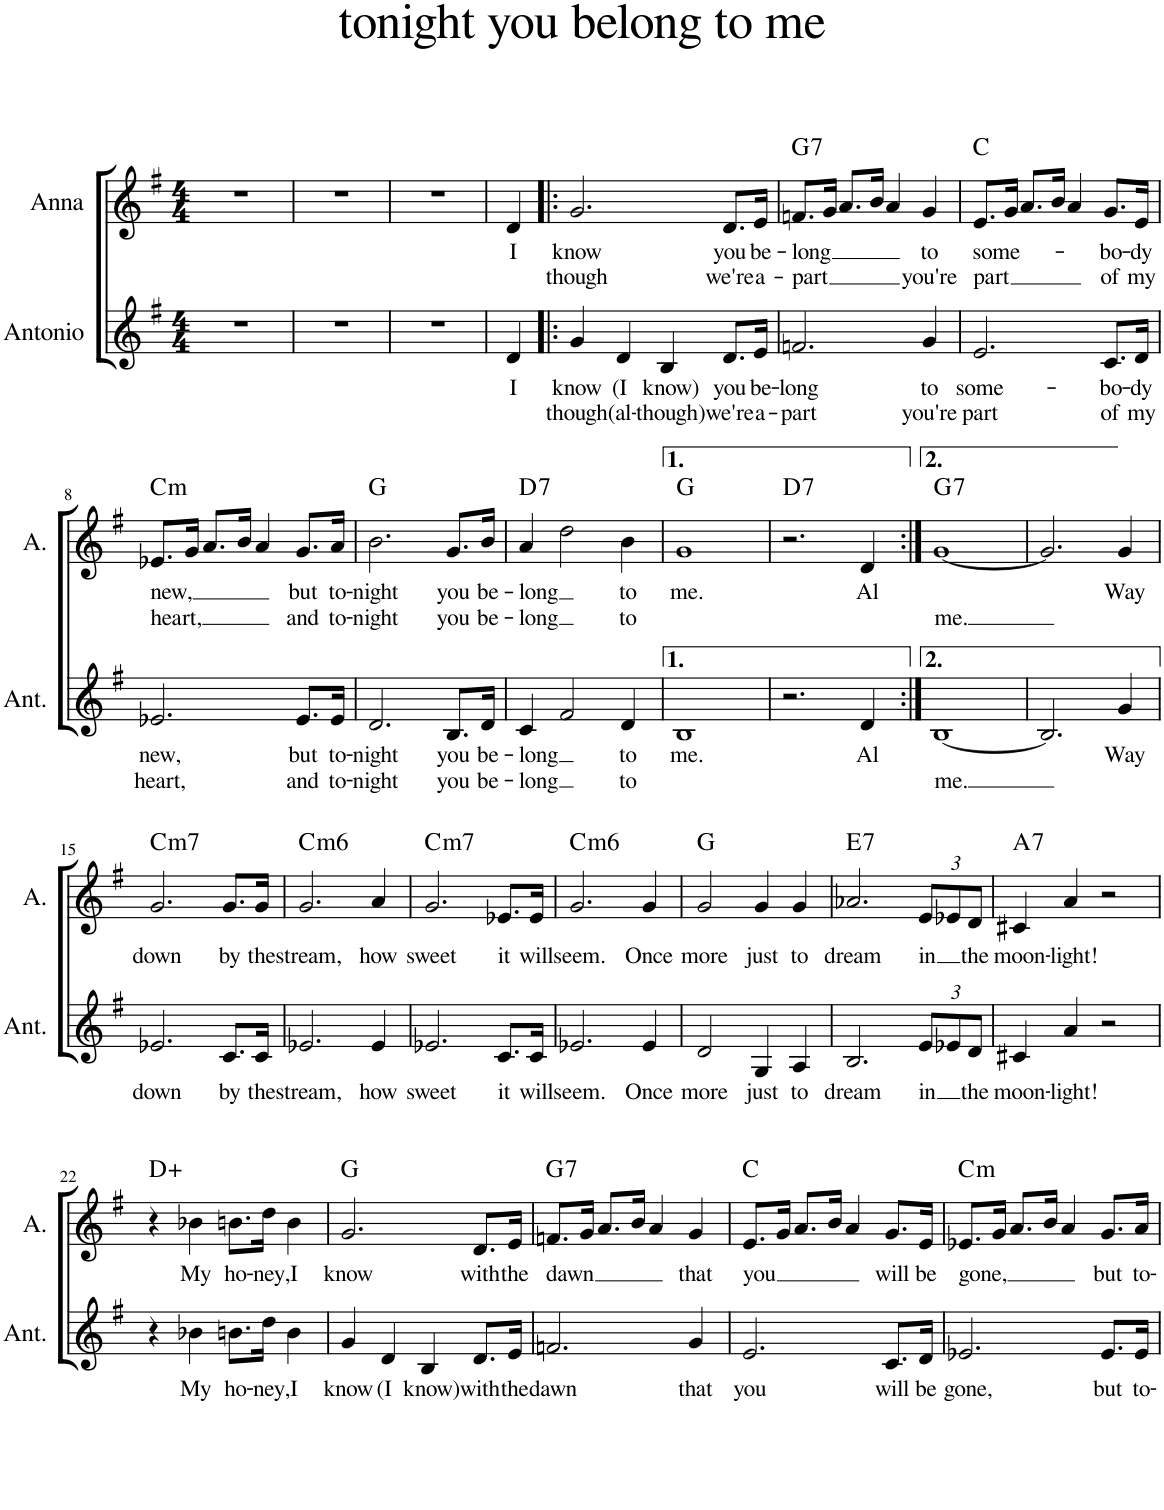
**kern	**text	**text	**kern	**text	**text	**harte
*part2	*part2	*part2	*part1	*part1	*part1	*part1
*staff2	*staff2	*staff2	*staff1	*staff1	*staff1	*
*I"Antonio	*	*	*I"Anna	*	*	*
*I'Ant.	*	*	*I'A.	*	*	*
*clefG2	*	*	*clefG2	*	*	*
*k[f#]	*	*	*k[f#]	*	*	*
*M4/4	*	*	*M4/4	*	*	*
=1	=1	=1	=1	=1	=1	=1
1r	.	.	1r	.	.	.
=2	=2	=2	=2	=2	=2	=2
1r	.	.	1r	.	.	.
=3	=3	=3	=3	=3	=3	=3
1r	.	.	1r	.	.	.
=4	=4	=4	=4	=4	=4	=4
!	!LO:LY:b	!	!	!LO:LY:b	!	!
4d/	I	.	4d/	I	.	.
=5!|:	=5!|:	=5!|:	=5!|:	=5!|:	=5!|:	=5!|:
!	!LO:LY:b	!LO:LY:b	!	!LO:LY:b	!LO:LY:b	!
4g/	know	though	2.g/	know	though	.
!	!LO:LY:b	!LO:LY:b	!	!	!	!
4d/	(I	(al-	.	.	.	.
!	!LO:LY:b	!LO:LY:b	!	!	!	!
4B/	know)	-though)	.	.	.	.
!	!LO:LY:b	!LO:LY:b	!	!LO:LY:b	!LO:LY:b	!
8.d/L	you	we're	8.d/L	you	we're	.
!	!LO:LY:b	!LO:LY:b	!	!LO:LY:b	!LO:LY:b	!
16e/Jk	be-	a-	16e/Jk	be-	a-	.
=6	=6	=6	=6	=6	=6	=6
!	!LO:LY:b	!LO:LY:b	!	!LO:LY:b	!LO:LY:b	!LO:H:kt=7
2.fn/	-long	-part	8.fn/L	-long	-part	G:7
.	.	.	16g/Jk	.	.	.
.	.	.	8.a/L	.	.	.
.	.	.	16b/Jk	.	.	.
.	.	.	4a/	.	.	.
!	!LO:LY:b	!LO:LY:b	!	!LO:LY:b	!LO:LY:b	!
4g/	to	you're	4g/	to	you're	.
=7	=7	=7	=7	=7	=7	=7
!	!LO:LY:b	!LO:LY:b	!	!LO:LY:b	!LO:LY:b	!
2.e/	some-	part	8.e/L	some-	part	C:maj
.	.	.	16g/Jk	.	.	.
.	.	.	8.a/L	.	.	.
.	.	.	16b/Jk	.	.	.
.	.	.	4a/	.	.	.
!	!LO:LY:b	!LO:LY:b	!	!LO:LY:b	!LO:LY:b	!
8.c/L	-bo-	of	8.g/L	-bo-	of	.
!	!LO:LY:b	!LO:LY:b	!	!LO:LY:b	!LO:LY:b	!
16d/Jk	-dy	my	16e/Jk	-dy	my	.
!!LO:LB:g=z
=8	=8	=8	=8	=8	=8	=8
!	!LO:LY:b	!LO:LY:b	!	!LO:LY:b	!LO:LY:b	!LO:H:kt=m
2.e-X/	new,	heart,	8.e-X/L	new,	heart,	C:min
.	.	.	16g/Jk	.	.	.
.	.	.	8.a/L	.	.	.
.	.	.	16b/Jk	.	.	.
.	.	.	4a/	.	.	.
!	!LO:LY:b	!LO:LY:b	!	!LO:LY:b	!LO:LY:b	!
8.e-/L	but	and	8.g/L	but	and	.
!	!LO:LY:b	!LO:LY:b	!	!LO:LY:b	!LO:LY:b	!
16e-/Jk	to-	to-	16a/Jk	to-	to-	.
=9	=9	=9	=9	=9	=9	=9
!	!LO:LY:b	!LO:LY:b	!	!LO:LY:b	!LO:LY:b	!
2.d/	-night	-night	2.b\	-night	-night	G:maj
!	!LO:LY:b	!LO:LY:b	!	!LO:LY:b	!LO:LY:b	!
8.B/L	you	you	8.g/L	you	you	.
!	!LO:LY:b	!LO:LY:b	!	!LO:LY:b	!LO:LY:b	!
16d/Jk	be-	be-	16b/Jk	be-	be-	.
=10	=10	=10	=10	=10	=10	=10
!	!LO:LY:b	!LO:LY:b	!	!LO:LY:b	!LO:LY:b	!LO:H:kt=7
4c/	-long	-long	4a/	-long	-long	D:7
2f#/	.	.	2dd\	.	.	.
!	!LO:LY:b	!LO:LY:b	!	!LO:LY:b	!LO:LY:b	!
4d/	to	to	4b\	to	to	.
=11	=11	=11	=11	=11	=11	=11
!	!LO:LY:b	!	!	!LO:LY:b	!	!
1B	me.	.	1g	me.	.	G:maj
=12	=12	=12	=12	=12	=12	=12
!	!	!	!	!	!	!LO:H:kt=7
2.r	.	.	2.r	.	.	D:7
!	!LO:LY:b	!	!	!LO:LY:b	!	!
4d/	Al	.	4d/	Al	.	.
=13:|!	=13:|!	=13:|!	=13:|!	=13:|!	=13:|!	=13:|!
!	!	!LO:LY:b	!	!	!LO:LY:b	!LO:H:kt=7
[1B	.	me.	[1g	.	me.	G:7
=14	=14	=14	=14	=14	=14	=14
2.B/]	.	.	2.g/]	.	.	.
!	!LO:LY:b	!	!	!LO:LY:b	!	!
4g/	Way	.	4g/	Way	.	.
!!LO:LB:g=z
=15	=15	=15	=15	=15	=15	=15
!	!LO:LY:b	!	!	!LO:LY:b	!	!LO:H:kt=m7
2.e-X/	down	.	2.g/	down	.	C:min7
!	!LO:LY:b	!	!	!LO:LY:b	!	!
8.c/L	by	.	8.g/L	by	.	.
!	!LO:LY:b	!	!	!LO:LY:b	!	!
16c/Jk	the	.	16g/Jk	the	.	.
=16	=16	=16	=16	=16	=16	=16
!	!LO:LY:b	!	!	!LO:LY:b	!	!LO:H:kt=m6
2.e-X/	stream,	.	2.g/	stream,	.	C:min6
!	!LO:LY:b	!	!	!LO:LY:b	!	!
4e-/	how	.	4a/	how	.	.
=17	=17	=17	=17	=17	=17	=17
!	!LO:LY:b	!	!	!LO:LY:b	!	!LO:H:kt=m7
2.e-X/	sweet	.	2.g/	sweet	.	C:min7
!	!LO:LY:b	!	!	!LO:LY:b	!	!
8.c/L	it	.	8.e-X/L	it	.	.
!	!LO:LY:b	!	!	!LO:LY:b	!	!
16c/Jk	will	.	16e-/Jk	will	.	.
=18	=18	=18	=18	=18	=18	=18
!	!LO:LY:b	!	!	!LO:LY:b	!	!LO:H:kt=m6
2.e-X/	seem.	.	2.g/	seem.	.	C:min6
!	!LO:LY:b	!	!	!LO:LY:b	!	!
4e-/	Once	.	4g/	Once	.	.
=19	=19	=19	=19	=19	=19	=19
!	!LO:LY:b	!	!	!LO:LY:b	!	!
2d/	more	.	2g/	more	.	G:maj
!	!LO:LY:b	!	!	!LO:LY:b	!	!
4G/	just	.	4g/	just	.	.
!	!LO:LY:b	!	!	!LO:LY:b	!	!
4A/	to	.	4g/	to	.	.
=20	=20	=20	=20	=20	=20	=20
!	!LO:LY:b	!	!	!LO:LY:b	!	!LO:H:kt=7
2.B/	dream	.	2.a-X/	dream	.	E:7
*Xbrackettup	*	*	*	*	*	*
!	!LO:LY:b	!	!	!	!	!
*	*	*	*Xbrackettup	*	*	*
!	!	!	!	!LO:LY:b	!	!
12e/L	in	.	12e/L	in	.	.
12e-X/	.	.	12e-X/	.	.	.
!	!LO:LY:b	!	!	!LO:LY:b	!	!
12d/J	the	.	12d/J	the	.	.
=21	=21	=21	=21	=21	=21	=21
!	!LO:LY:b	!	!	!LO:LY:b	!	!LO:H:kt=7
4c#X/	moon-	.	4c#X/	moon-	.	A:7
!	!LO:LY:b	!	!	!LO:LY:b	!	!
4a/	-light!	.	4a/	-light!	.	.
2r	.	.	2r	.	.	.
!!LO:LB:g=z
=22	=22	=22	=22	=22	=22	=22
4r	.	.	4r	.	.	D:aug
!	!LO:LY:b	!	!	!LO:LY:b	!	!
4b-X\	My	.	4b-X\	My	.	.
!	!LO:LY:b	!	!	!LO:LY:b	!	!
8.bn\L	ho-	.	8.bn\L	ho-	.	.
!	!LO:LY:b	!	!	!LO:LY:b	!	!
16dd\Jk	-ney,	.	16dd\Jk	-ney,	.	.
!	!LO:LY:b	!	!	!LO:LY:b	!	!
4b\	I	.	4b\	I	.	.
=23	=23	=23	=23	=23	=23	=23
!	!LO:LY:b	!	!	!LO:LY:b	!	!
4g/	know	.	2.g/	know	.	G:maj
!	!LO:LY:b	!	!	!	!	!
4d/	(I	.	.	.	.	.
!	!LO:LY:b	!	!	!	!	!
4B/	know)	.	.	.	.	.
!	!LO:LY:b	!	!	!LO:LY:b	!	!
8.d/L	with	.	8.d/L	with	.	.
!	!LO:LY:b	!	!	!LO:LY:b	!	!
16e/Jk	the	.	16e/Jk	the	.	.
=24	=24	=24	=24	=24	=24	=24
!	!LO:LY:b	!	!	!LO:LY:b	!	!LO:H:kt=7
2.fn/	dawn	.	8.fn/L	dawn	.	G:7
.	.	.	16g/Jk	.	.	.
.	.	.	8.a/L	.	.	.
.	.	.	16b/Jk	.	.	.
.	.	.	4a/	.	.	.
!	!LO:LY:b	!	!	!LO:LY:b	!	!
4g/	that	.	4g/	that	.	.
=25	=25	=25	=25	=25	=25	=25
!	!LO:LY:b	!	!	!LO:LY:b	!	!
2.e/	you	.	8.e/L	you	.	C:maj
.	.	.	16g/Jk	.	.	.
.	.	.	8.a/L	.	.	.
.	.	.	16b/Jk	.	.	.
.	.	.	4a/	.	.	.
!	!LO:LY:b	!	!	!LO:LY:b	!	!
8.c/L	will	.	8.g/L	will	.	.
!	!LO:LY:b	!	!	!LO:LY:b	!	!
16d/Jk	be	.	16e/Jk	be	.	.
=26	=26	=26	=26	=26	=26	=26
!	!LO:LY:b	!	!	!LO:LY:b	!	!LO:H:kt=m
2.e-X/	gone,	.	8.e-X/L	gone,	.	C:min
.	.	.	16g/Jk	.	.	.
.	.	.	8.a/L	.	.	.
.	.	.	16b/Jk	.	.	.
.	.	.	4a/	.	.	.
!	!LO:LY:b	!	!	!LO:LY:b	!	!
8.e-/L	but	.	8.g/L	but	.	.
!	!LO:LY:b	!	!	!LO:LY:b	!	!
16e-/Jk	to-	.	16a/Jk	to-	.	.
=	=	=	=	=	=	=
*-	*-	*-	*-	*-	*-	*-
